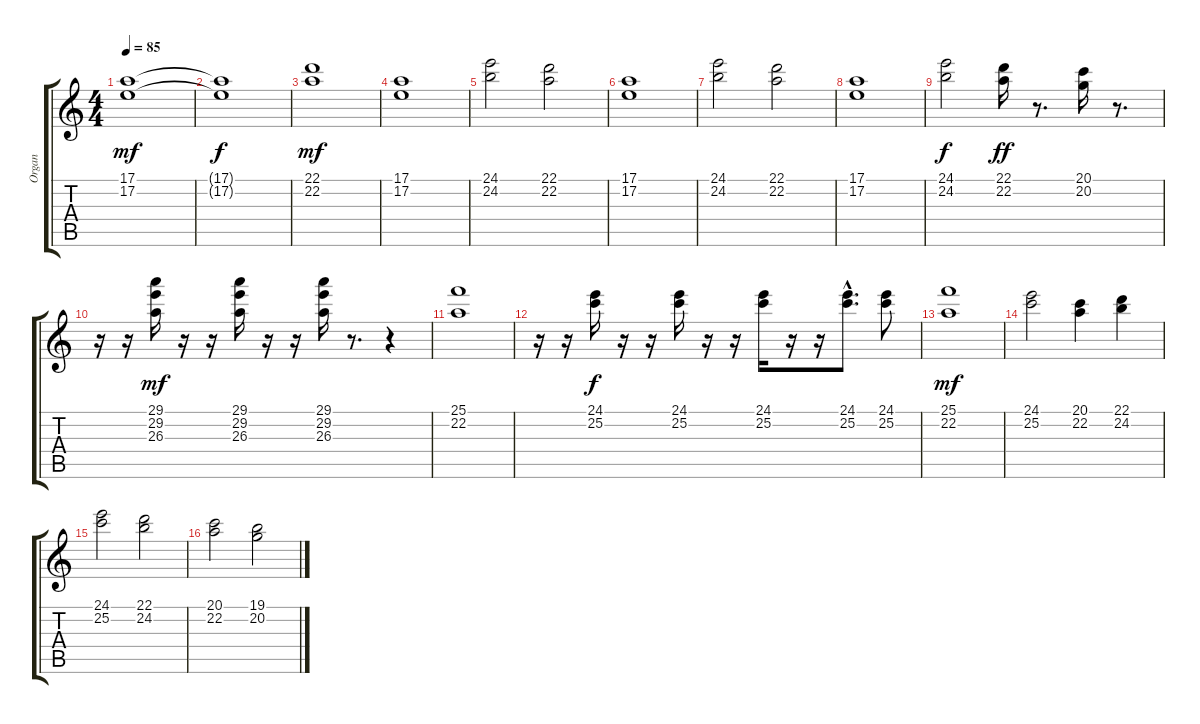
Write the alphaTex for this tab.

\track ("Organ" "Organ") {instrument rockorgan}
\staff {score tabs}
\tuning (E4 B3 G3 D3 A2 E2) {hide}
\ts (4 4)
\tempo 85
\clef g2
\ks c
(17.1 17.2).1{dy mf} |
(17.1{t} 17.2{t}).1{dy f} |
(22.1 22.2).1{dy mf} |
(17.1 17.2).1 |
(24.1 24.2).2 (22.1 22.2).2 |
(17.1 17.2).1 |
(24.1 24.2).2 (22.1 22.2).2 |
(17.1 17.2).1 |
(24.1 24.2).2{dy f} (22.1 22.2).16{dy ff} r.8{d} (20.1 20.2).16 r.8{d} |
r.16 r.16 (29.1 29.2 26.3).16{dy mf} r.16 r.16 (29.1 29.2 26.3).16 r.16 r.16 (29.1 29.2 26.3).16 r.8{d} r.4 |
(25.1 22.2).1 |
r.16 r.16 (24.1 25.2).16{dy f} r.16 r.16 (24.1 25.2).16 r.16 r.16 (24.1 25.2).16 r.16 r.16 (24.1{hac} 25.2{hac}).8{d} (24.1 25.2).8 |
(25.1 22.2).1{dy mf} |
(24.1 25.2).2 (20.1 22.2).4 (22.1 24.2).4 |
(24.1 25.2).2 (22.1 24.2).2 |
(20.1 22.2).2 (19.1 20.2).2
